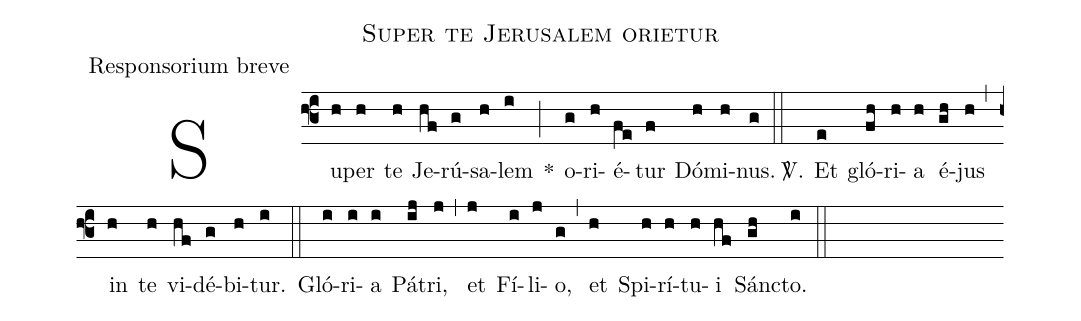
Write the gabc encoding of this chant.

name:Super te Jerusalem orietur;
office-part:Responsorium breve;
%%
(f3)Su(h)per(h) te(h) Je(hf)rú(g)sa(h)lem(i) <v>\gresixstar</v>(;) o(g)ri(h)é(fe)tur(f) Dó(h)mi(h)nus.(g) (::) <v>\Vbar</v>.() Et(e) gló(fh)ri(h)a(h) é(gh)jus(h) (,) in(h) te(h) vi(hf)dé(g)bi(h)tur.(i) (::) Gló(i)ri(i)a(i) Pá(ij)tri,(j) (,) et(j) Fí(i)li(j)o,(g) (,) et(h) Spi(h)rí(h)tu(h)i(hf) Sán(gh)cto.(i) (::)
